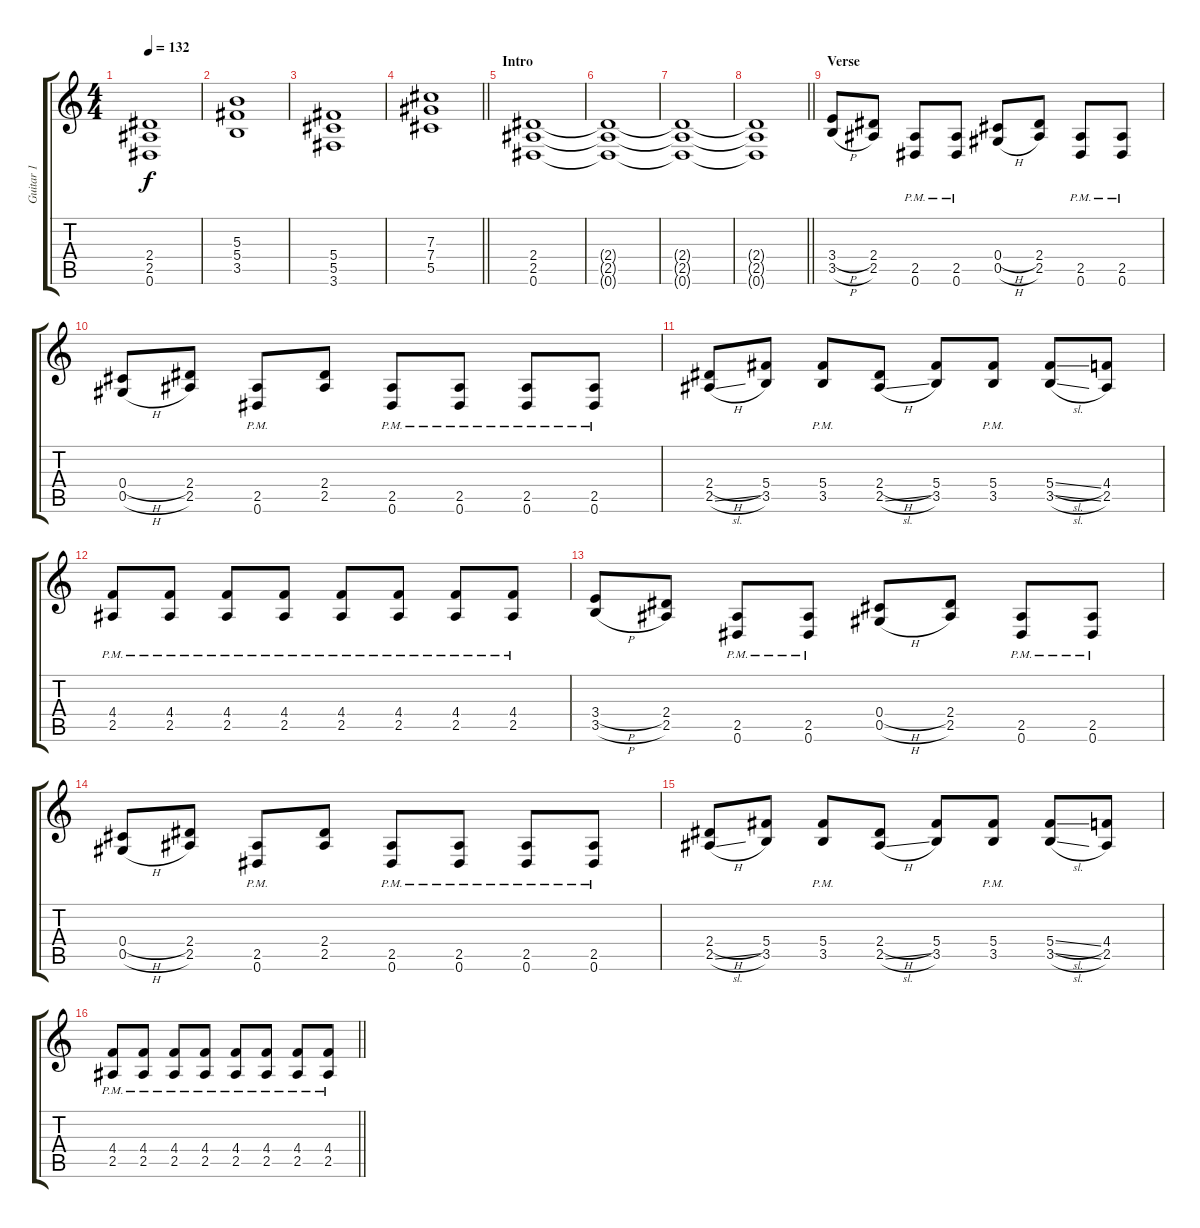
\track ("Guitar 1" "Guitar 1") {instrument distortionguitar}
\staff {score tabs}
\tuning (Eb4 Bb3 Gb3 Db3 Ab2 Eb2) {hide}
\ts (4 4)
\tempo 132
\clef g2
\ks c
(2.4 2.5 0.6).1{dy f} |
(5.3 5.4 3.5).1 |
(5.4 5.5 3.6).1 |
\barLineRight lightlight
(7.3 7.4 5.5).1 |
\section ("" "Intro")
(2.4 2.5 0.6).1 |
(2.4{t} 2.5{t} 0.6{t}).1 |
(2.4{t} 2.5{t} 0.6{t}).1 |
\barLineRight lightlight
(2.4{t} 2.5{t} 0.6{t}).1 |
\section ("" "Verse")
(3.4{h} 3.5{h}).8 (2.4 2.5).8 (2.5{pm} 0.6{pm}).8 (2.5{pm} 0.6{pm}).8 (0.4{h} 0.5{h}).8 (2.4 2.5).8 (2.5{pm} 0.6{pm}).8 (2.5{pm} 0.6{pm}).8 |
(0.4{h} 0.5{h}).8 (2.4 2.5).8 (2.5{pm} 0.6{pm}).8 (2.4 2.5).8 (2.5{pm} 0.6{pm}).8 (2.5{pm} 0.6{pm}).8 (2.5{pm} 0.6{pm}).8 (2.5{pm} 0.6{pm}).8 |
(2.4{h} 2.5{sl}).8 (5.4 3.5).8 (5.4{pm} 3.5{pm}).8 (2.4{h} 2.5{sl}).8 (5.4 3.5).8 (5.4{pm} 3.5{pm}).8 (5.4{sl} 3.5{sl}).8 (4.4 2.5).8 |
(4.4{pm} 2.5{pm}).8 (4.4{pm} 2.5{pm}).8 (4.4{pm} 2.5{pm}).8 (4.4{pm} 2.5{pm}).8 (4.4{pm} 2.5{pm}).8 (4.4{pm} 2.5{pm}).8 (4.4{pm} 2.5{pm}).8 (4.4{pm} 2.5{pm}).8 |
(3.4{h} 3.5{h}).8 (2.4 2.5).8 (2.5{pm} 0.6{pm}).8 (2.5{pm} 0.6{pm}).8 (0.4{h} 0.5{h}).8 (2.4 2.5).8 (2.5{pm} 0.6{pm}).8 (2.5{pm} 0.6{pm}).8 |
(0.4{h} 0.5{h}).8 (2.4 2.5).8 (2.5{pm} 0.6{pm}).8 (2.4 2.5).8 (2.5{pm} 0.6{pm}).8 (2.5{pm} 0.6{pm}).8 (2.5{pm} 0.6{pm}).8 (2.5{pm} 0.6{pm}).8 |
(2.4{h} 2.5{sl}).8 (5.4 3.5).8 (5.4{pm} 3.5{pm}).8 (2.4{h} 2.5{sl}).8 (5.4 3.5).8 (5.4{pm} 3.5{pm}).8 (5.4{sl} 3.5{sl}).8 (4.4 2.5).8 |
\barLineRight lightlight
(4.4{pm} 2.5{pm}).8 (4.4{pm} 2.5{pm}).8 (4.4{pm} 2.5{pm}).8 (4.4{pm} 2.5{pm}).8 (4.4{pm} 2.5{pm}).8 (4.4{pm} 2.5{pm}).8 (4.4{pm} 2.5{pm}).8 (4.4{pm} 2.5{pm}).8
